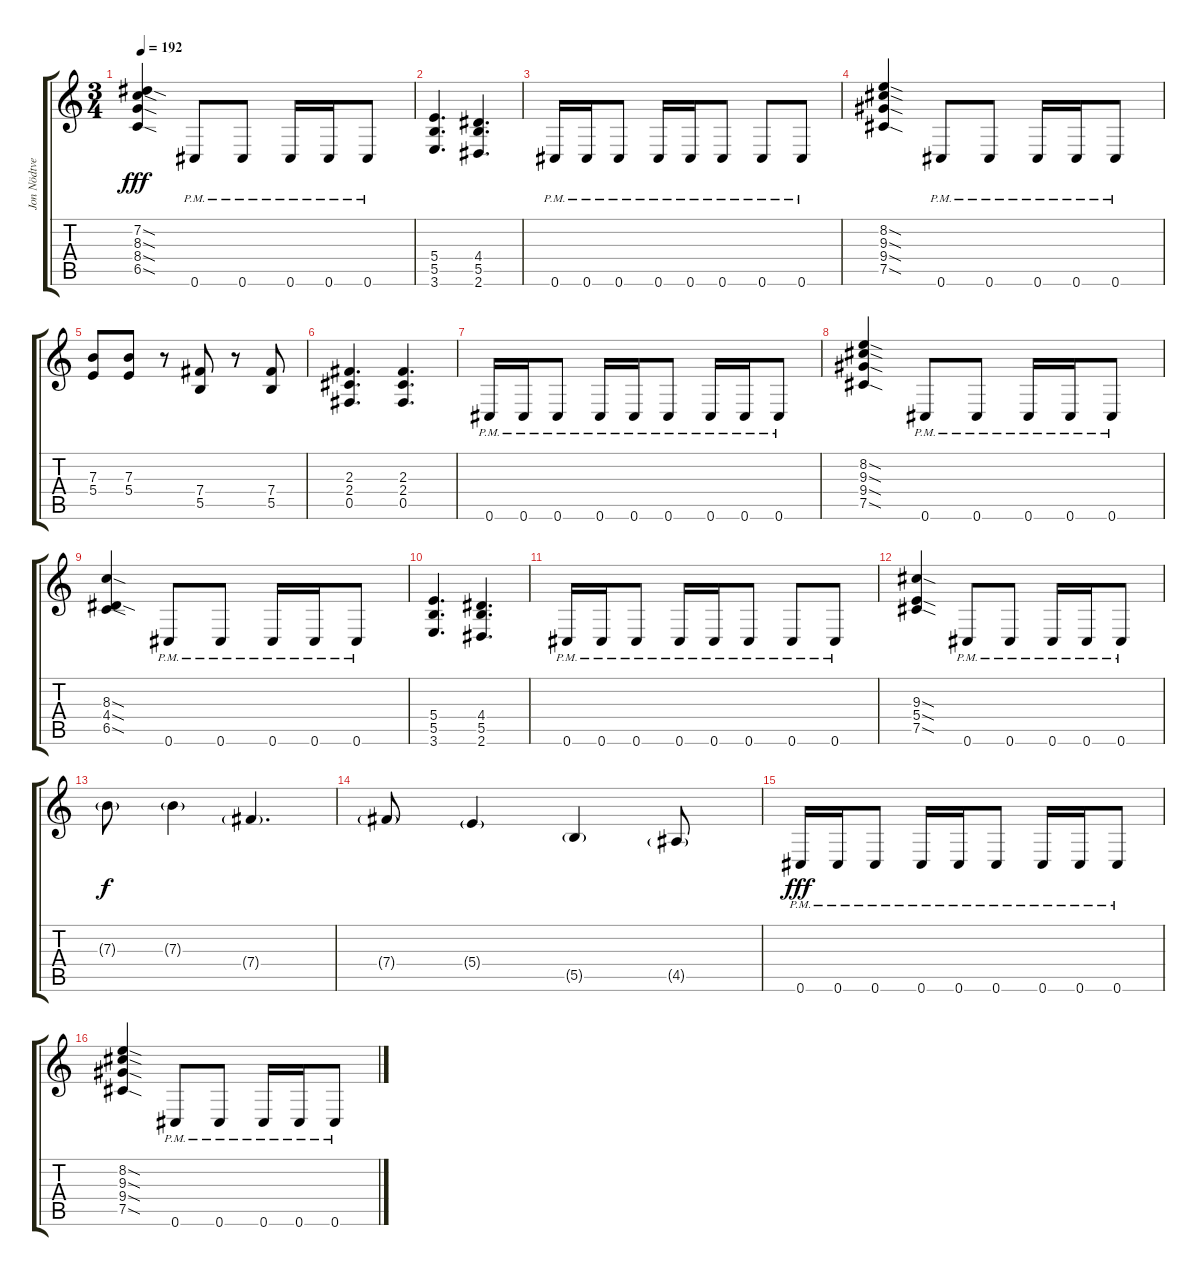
\track ("Jon Nödtveidt" "Jon Nödtve") {instrument distortionguitar}
\staff {score tabs}
\tuning (Db4 Ab3 E3 B2 Gb2 Db2) {hide}
\ts (3 4)
\tempo 192
\clef g2
\ks c
(7.2{sod} 8.3{sod} 8.4{sod} 6.5{sod}).4{dy fff} 0.6{pm}.8 0.6{pm}.8 0.6{pm}.16 0.6{pm}.16 0.6{pm}.8 |
(5.4 5.5 3.6).4{d} (4.4 5.5 2.6).4{d} |
0.6{pm}.16 0.6{pm}.16 0.6{pm}.8 0.6{pm}.16 0.6{pm}.16 0.6{pm}.8 0.6{pm}.8 0.6{pm}.8 |
(8.2{sod} 9.3{sod} 9.4{sod} 7.5{sod}).4 0.6{pm}.8 0.6{pm}.8 0.6{pm}.16 0.6{pm}.16 0.6{pm}.8 |
(7.3 5.4).8 (7.3 5.4).8 r.8 (7.4 5.5).8 r.8 (7.4 5.5).8 |
(2.3 2.4 0.5).4{d} (2.3 2.4 0.5).4{d} |
0.6{pm}.16 0.6{pm}.16 0.6{pm}.8 0.6{pm}.16 0.6{pm}.16 0.6{pm}.8 0.6{pm}.16 0.6{pm}.16 0.6{pm}.8 |
(8.2{sod} 9.3{sod} 9.4{sod} 7.5{sod}).4 0.6{pm}.8 0.6{pm}.8 0.6{pm}.16 0.6{pm}.16 0.6{pm}.8 |
(8.3{sod} 4.4{sod} 6.5{sod}).4 0.6{pm}.8 0.6{pm}.8 0.6{pm}.16 0.6{pm}.16 0.6{pm}.8 |
(5.4 5.5 3.6).4{d} (4.4 5.5 2.6).4{d} |
0.6{pm}.16 0.6{pm}.16 0.6{pm}.8 0.6{pm}.16 0.6{pm}.16 0.6{pm}.8 0.6{pm}.8 0.6{pm}.8 |
(9.3{sod} 5.4{sod} 7.5{sod}).4 0.6{pm}.8 0.6{pm}.8 0.6{pm}.16 0.6{pm}.16 0.6{pm}.8 |
7.3{g}.8{dy f} 7.3{g}.4 7.4{g}.4{d} |
7.4{g}.8 5.4{g}.4 5.5{g}.4 4.5{g}.8 |
0.6{pm}.16{dy fff} 0.6{pm}.16 0.6{pm}.8 0.6{pm}.16 0.6{pm}.16 0.6{pm}.8 0.6{pm}.16 0.6{pm}.16 0.6{pm}.8 |
(8.2{sod} 9.3{sod} 9.4{sod} 7.5{sod}).4 0.6{pm}.8 0.6{pm}.8 0.6{pm}.16 0.6{pm}.16 0.6{pm}.8
